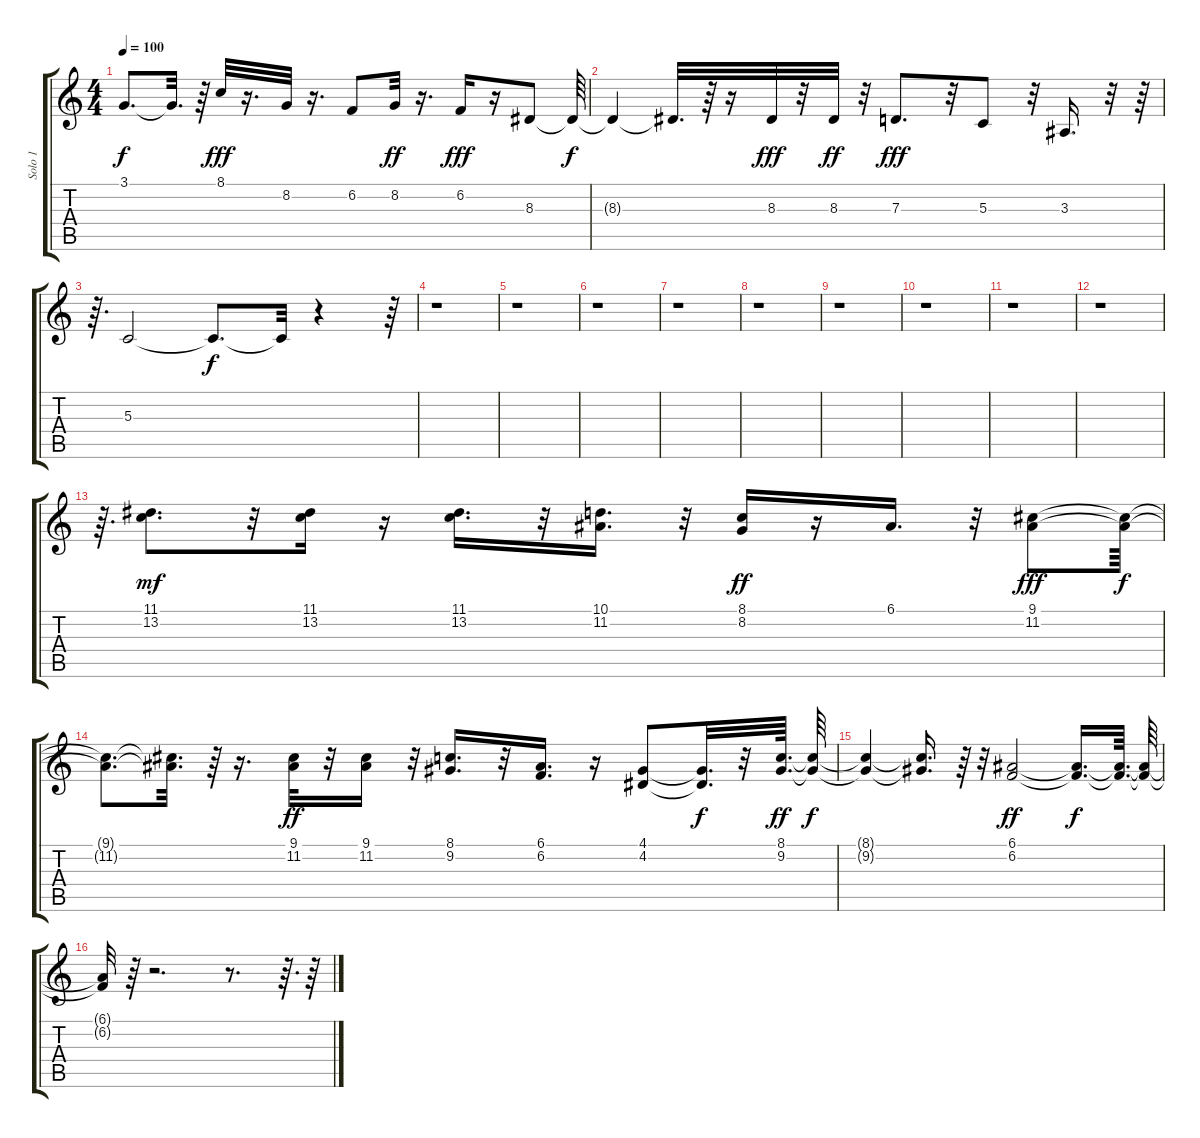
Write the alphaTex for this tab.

\track ("Solo 1" "Solo 1") {instrument lead8bassandlead}
\staff {score tabs}
\tuning (E4 B3 G3 D3 A2 E2) {hide}
\ts (4 4)
\tempo 100
\clef g2
\ks c
3.1{t}.8{d dy f} 3.1{t}.32{d} r.64 8.1.32{dy fff} r.16{d} 8.2.32 r.16{d} 6.2.8 8.2.32{dy ff} r.16{d} 6.2.16{dy fff} r.16 8.3.8 8.3{t}.64{dy f} |
8.3{t}.4 8.3{t}.32{d} r.64 r.16 8.3.32{dy fff} r.32 8.3.32{dy ff} r.32 7.3.8{d dy fff} r.32 5.3.8 r.32 3.3.16{d} r.32 r.64 |
r.64{d} 5.3.2 5.3{t}.8{d dy f} 5.3{t}.32 r.4 r.64 |
r.1 |
r.1 |
r.1 |
r.1 |
r.1 |
r.1 |
r.1 |
r.1 |
r.1 |
r.64{d} (11.1 13.2).8{d dy mf} r.32 (11.1 13.2).16 r.16 (11.1 13.2).16{d} r.32 (10.1 11.2).16{d} r.32 (8.1 8.2).16{dy ff} r.16 6.1.16{d} r.32 (9.1 11.2).8{dy fff} (9.1{t} 11.2{t}).64{dy f} |
(9.1{t} 11.2{t}).8{d} (9.1{t} 11.2{t}).32{d} r.64 r.16{d} (9.1 11.2).32{dy ff} r.32 (9.1 11.2).16 r.32 (8.1 9.2).16{d} r.32 (6.1 6.2).16{d} r.16 (4.1 4.2).8 (4.1{t} 4.2{t}).32{d dy f} r.32 (8.1 9.2).64{d dy ff} (8.1{t} 9.2{t}).64{dy f} |
(8.1{t} 9.2{t}).4 (8.1{t} 9.2{t}).16{d} r.64 r.32 (6.1 6.2).2{dy ff} (6.1{t} 6.2{t}).16{d dy f} (6.1{t} 6.2{t}).64{d} (6.1{t} 6.2{t}).64 |
(6.1{t} 6.2{t}).32 r.64 r.2{d} r.8{d} r.64{d} r.64
